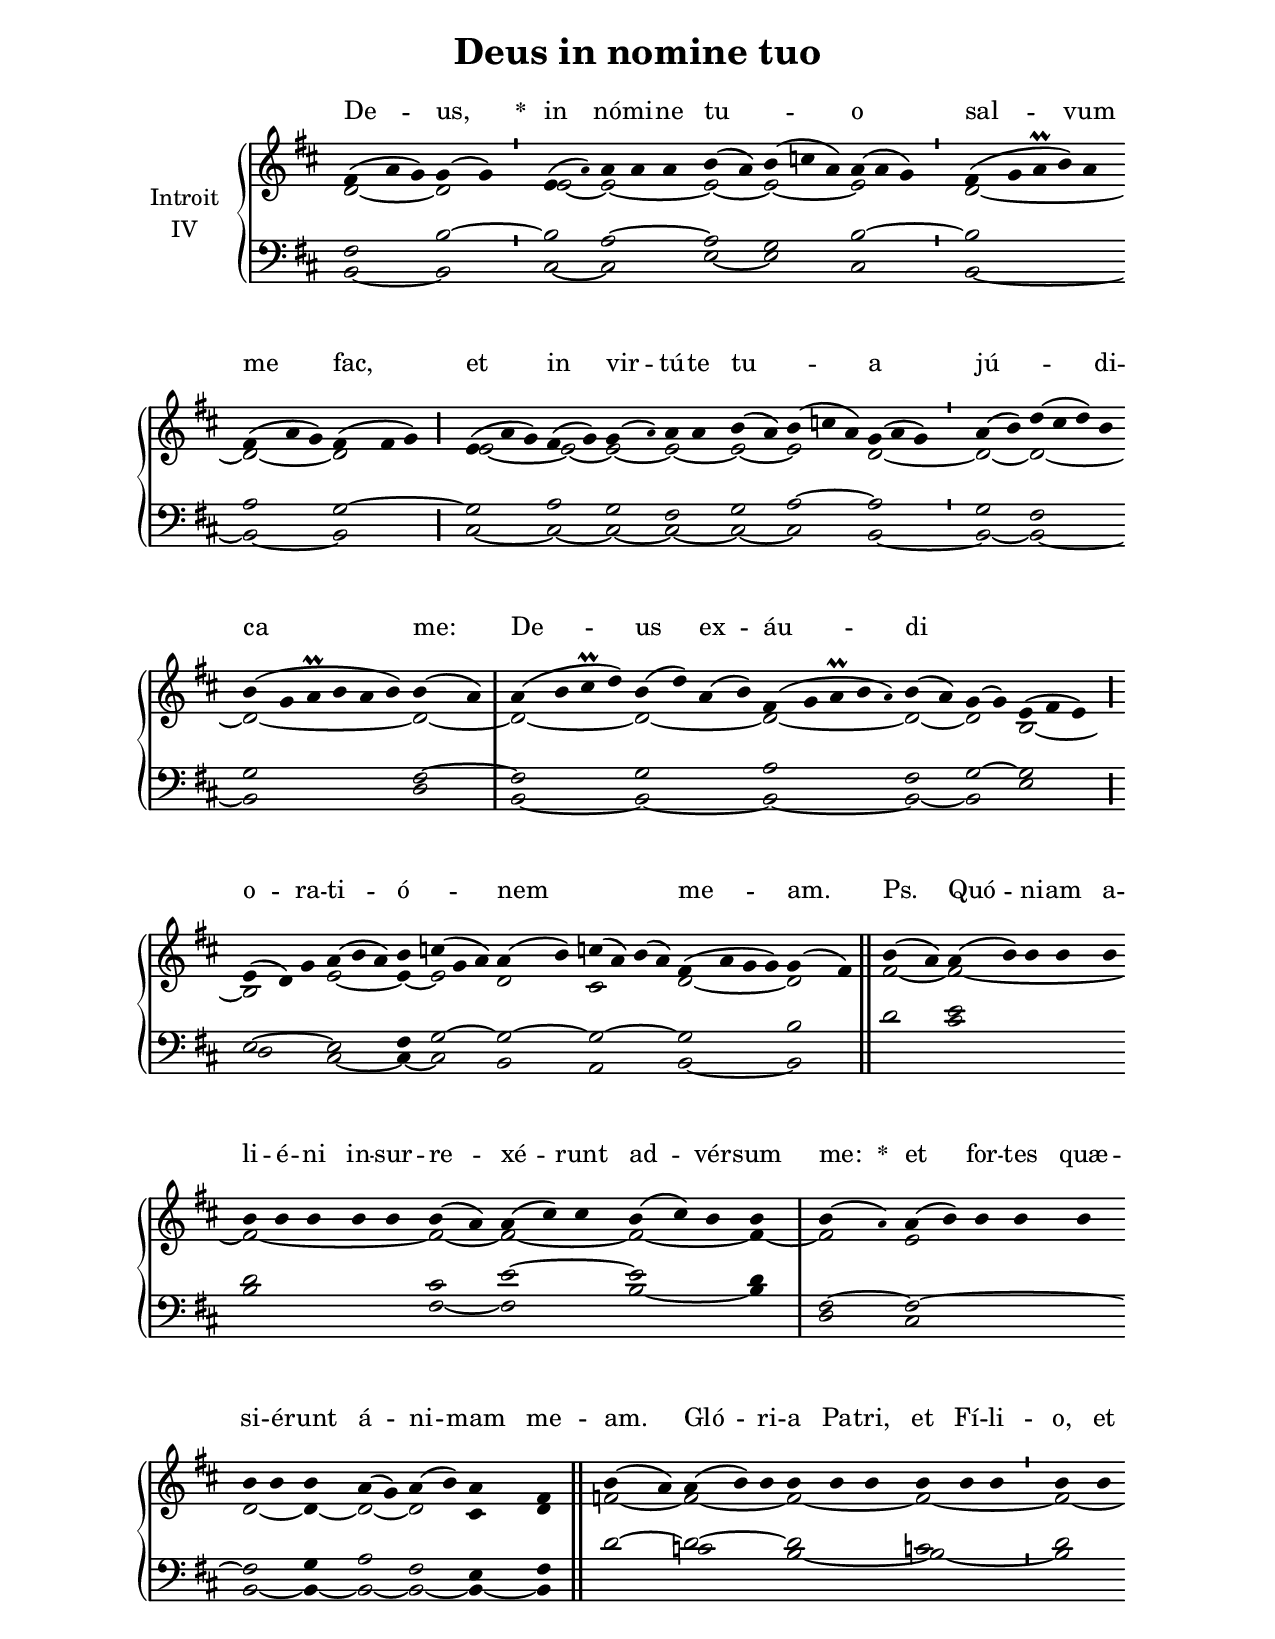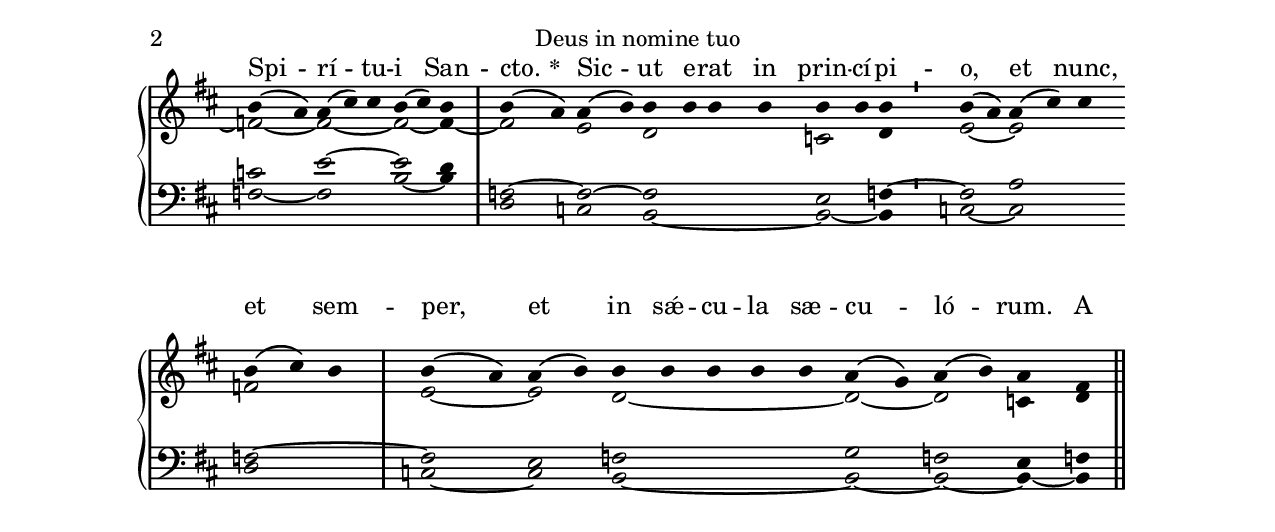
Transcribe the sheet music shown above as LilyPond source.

\version "2.18"
\include "gregorian.ly"
\include "noh2.ily"


%Page reference: page i.256
%(volume.page)

global = {
 \key fis \phrygian
 \cadenzaOn 
}

\header {
  title = \markup \center-column {"Deus in nomine tuo" \vspace #1 }
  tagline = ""
  composer = ""
}

\paper {
 #(include-special-characters)
  oddHeaderMarkup = \markup \fill-line {
    \line {}
    \center-column {
      \on-the-fly #first-page     " "
      \on-the-fly #not-first-page "Deus in nomine tuo"
    }
    \line { \on-the-fly #print-page-number-check-first \fromproperty #'page:page-number-string }
  }
  evenHeaderMarkup = \markup \fill-line {
    \line { \on-the-fly #print-page-number-check-first \fromproperty #'page:page-number-string }
    \center-column { "Deus in nomine tuo" }
    \line {}
  }
}

chantText = \lyricmode {
De -- us, 
\set stanza = " * " in nó -- mi -- ne tu -- _ o sal -- vum me fac, 
et in vir -- tú -- te tu -- _ a jú -- _ di -- ca me: 
De -- us ex -- áu -- di _ _ 
o -- ra -- ti -- ó -- _ nem _ _ me -- am. Ps. 
Quó -- ni -- am a -- li -- é -- ni in -- sur -- re -- xé -- runt ad -- vér -- sum me: 
\set stanza = " * " 
et for -- tes quæ -- si -- é -- runt á -- ni -- mam me -- am. 
Gló -- ri -- a Pa -- tri, et Fí -- li -- o, et Spi -- rí -- tu -- i San -- cto. 
\set stanza = " * " 
Sic -- ut e -- rat in prin -- cí -- pi -- o, et nunc, et sem -- per, 
et in sǽ -- cu -- la sæ -- cu -- ló -- rum. A -- men. }

chantMusic = {
\tieDown   fis'4 ( a'4 g'4) g'4 ( g'4) \divisioMinima
 e'4 ( \once \tweak #'font-size #-4 a' ) a'4 a'4 a'4  b'4 ( a'4) b'4 ( c''4 a'4) a'4 ( a'4 g'4) \divisioMinima
 fis'4 ( g'4 a'\prall b'4) a'4 \forceBreak
 fis'4 ( a'4 g'4) fis'4 ( fis'4 g'4) \divisioMaior
 e'4 ( a'4 g'4) fis'4 ( g'4) g'4 ( \once \tweak #'font-size #-4 a' ) a'4 a'4  b'4 ( a'4) b'4 ( c''4 a'4) g'4 ( a'4 g'4) \divisioMinima
 a'4 ( b'4) d''4 ( cis''4 d''4) b'4 \forceBreak
 b'4 ( g'4 a'\prall b'4 a'4 b'4) b'4 ( a'4) \divisioMaxima
 a'4 ( b'4 cis''\prall d''4) b'4 ( d''4) a'4 ( b'4) fis'4 ( g'4 a'\prall b'4 \once \tweak #'font-size #-4 a' ) b'4 ( a'4) g'4 ( g'4) e'4 ( fis'4 e'4) \divisioMaior \forceBreak

 e'4 ( d'4) g'4 a'4 ( b'4 a'4)  b'4 c''4 ( g'4 a'4) a'4 ( b'4) c''4 ( a'4) b'4 ( a'4) fis'4 ( a'4 g'4 g'4) g'4 ( fis'4) \finalis
 b'4 ( a'4) a'4 ( b'4) b'4 b'4 b'4 \forceBreak
 b'4 b'4 b'4 b'4 b'4 b'4 ( a'4) a'4 ( cis''4) cis''4 b'4 ( cis''4) b'4 b'4 \divisioMaxima
 b'4 ( \once \tweak #'font-size #-4 a' ) a'4 ( b'4) b'4 b'4 b'4 \forceBreak
 b'4 b'4 b'4 a'4 ( g'4) a'4 ( b'4) a'4 fis'4 \finalis
  b'4 ( a'4) a'4 ( b'4) b'4 b'4 b'4 b'4 b'4 b'4 b'4 \divisioMinima
 b'4 b'4 \forceBreak
 b'4 ( a'4) a'4 ( cis''4) cis''4 b'4 ( cis''4) b'4 \divisioMaxima
 b'4 ( a'4) a'4 ( b'4) b'4 b'4 b'4 b'4 b'4 b'4 b'4 \divisioMinima
 b'4 ( a'4) a'4 ( cis''4) cis''4 \forceBreak
 b'4 ( cis''4) b'4 \divisioMaxima
 b'4 ( a'4) a'4 ( b'4) b'4 b'4 b'4 b'4 b'4 a'4 ( g'4) a'4 ( b'4) a'4 fis'4 \finalis

}

altoMusic = {
d'2*3/2 ~ d'2 \divisioMinima
e'2 ~ e'2*3/2 ~ e'2 ~ e'2*3/2 ~ e'2*3/2 \divisioMinima
d'2*5/2 ~ d'2*3/2 ~ d'2*3/2 \divisioMaior
e'2*3/2 ~ e'2 ~ e'2 ~ e'2 ~ e'2 ~ e'2*3/2 d'2*3/2 ~ \divisioMinima
d'2 ~ d'2*4/2 ~ d'2*6/2 ~ d'2 ~ \divisioMaxima
d'2*4/2 ~ d'2*4/2 ~ d'2*5/2 ~ d'2 ~ d'2 b2*3/2 ~ \divisioMaior
b2*3/2 e'2*3/2 ~ e'4 ~ e'2*3/2 d'2 cis'2*4/2 d'2*4/2 ~ d'2 \finalis
fis'2 ~ fis'2*5/2 ~ fis'2*5/2 ~ fis'2 ~ fis'2*3/2 ~ fis'2*3/2 ~ fis'4 ~ \divisioMaxima
fis'2 e'2*5/2 d'2 ~ d'4 ~ d'2 ~ d'2 cis'4 d'4 f'2 ~ f'2*3/2 ~ f'2*3/2 ~ f'2*3/2 ~ \divisioMinima
f'2 ~ f'2 ~ f'2*3/2 ~ f'2 ~ f'4 ~ \divisioMaxima
f'2 e'2 d'2*4/2 c'2 d'4 \divisioMinima
e'2 ~ e'2*3/2 f'2*3/2 \divisioMaxima
e'2 ~ e'2 d'2*5/2 ~ d'2 ~ d'2 c'4 d'4 \finalis
}

tenorMusic = {
fis2*3/2 b2 ~ \divisioMinima
b2 a2*3/2 ~ a2 g2*3/2 b2*3/2 ~ \divisioMinima
b2*5/2 a2*3/2 g2*3/2 ~ \divisioMaior
g2*3/2 a2 g2 fis2 g2 a2*3/2 ~ a2*3/2 \divisioMinima
g2 fis2*4/2 g2*6/2 fis2 ~ \divisioMaxima
fis2*4/2 g2*4/2 a2*5/2 fis2 g2 ~ g2*3/2 \divisioMaior
e2*3/2 ~ e2*3/2 fis4 g2*3/2 ~ g2 ~ g2*4/2 ~ g2*4/2 b2 \finalis
d'2 e'2*5/2 d'2*5/2 cis'2 e'2*3/2 ~ e'2*3/2 d'4 \divisioMaxima
fis2 ~ fis2*5/2 ~ fis2 g4 a2 fis2 e4 fis4 d'2 ~ d'2*3/2 ~ d'2*3/2 c'2*3/2 \divisioMinima
d'2 c'2 e'2*3/2 ~ e'2 d'4 \divisioMaxima
f2 ~ f2 ~ f2*4/2 e2 f4 ~ \divisioMinima
f2 a2*3/2 f2*3/2 ~ \divisioMaxima
f2 e2 f2*5/2 g2 f2 e4 f4 \finalis
}

bassMusic = {
b,2*3/2 ~ b,2 \divisioMinima
cis2 ~ cis2*3/2 e2 ~ e2*3/2 cis2*3/2 \divisioMinima
b,2*5/2 ~ b,2*3/2 ~ b,2*3/2 \divisioMaior
cis2*3/2 ~ cis2 ~ cis2 ~ cis2 ~ cis2 ~ cis2*3/2 b,2*3/2 ~ \divisioMinima
b,2 ~ b,2*4/2 ~ b,2*6/2 d2 \divisioMaxima
b,2*4/2 ~ b,2*4/2 ~ b,2*5/2 ~ b,2 ~ b,2 e2*3/2 \divisioMaior
d2*3/2 cis2*3/2 ~ cis4 ~ cis2*3/2 b,2 a,2*4/2 b,2*4/2 ~ b,2 \finalis
r2 cis'2*5/2 b2*5/2 fis2 ~ fis2*3/2 b2*3/2 ~ b4 \divisioMaxima
d2 cis2*5/2 b,2 ~ b,4 ~ b,2 ~ b,2 ~ b,4 ~ b,4 r2 c'2*3/2 b2*3/2 ~ b2*3/2 ~ \divisioMinima
b2 f2 ~ f2*3/2 b2 ~ b4 \divisioMaxima
d2 c2 b,2*4/2 ~ b,2 ~ b,4 \divisioMinima
c2 ~ c2*3/2 d2*3/2 \divisioMaxima
c2 ~ c2 b,2*5/2 ~ b,2 ~ b,2 ~ b,4 ~ b,4 \finalis
}

voiceLines = {
\voiceLineStyle


}

\score{
  <<
    \new GrandStaff <<
      \set GrandStaff.autoBeaming = ##f
      \set GrandStaff.instrumentName = \markup \center-column {
        "Introit"
        "IV"
      }
      \new Staff = up <<
        \new Voice = "chant" {
          \voiceOne \global \chantMusic
        }
        \new Voice {
          \voiceTwo \global \altoMusic
        }
      >>

      \new Staff = down <<
        \clef bass
        \new Voice {
          \voiceOne \global \tenorMusic
        }
        \new Voice {
          \voiceTwo \global \bassMusic
        }
	\new Voice {
        \voiceThree \global \voiceLines
        }
      >>
    >>
    \new Lyrics \lyricsto chant {
      \chantText
    }
  >>
  \layout{
  }
  \midi{
    \tempo 4 = 125
  }
}
